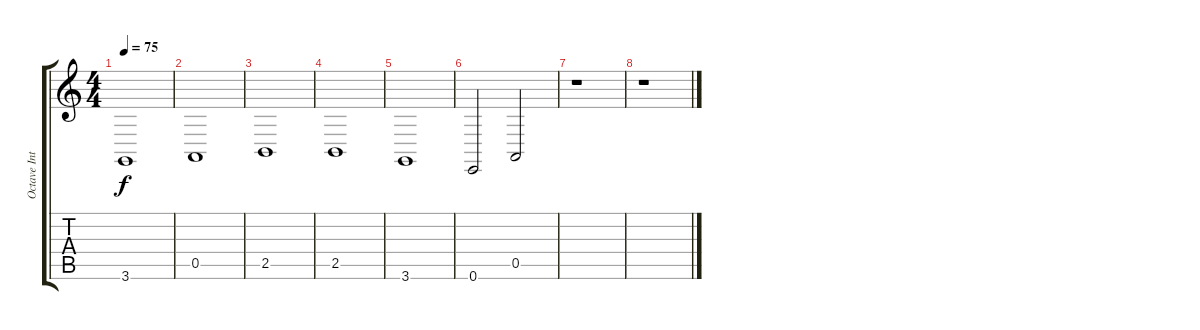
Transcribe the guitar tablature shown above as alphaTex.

\track ("Octave Intensifier" "Octave Int") {instrument stringensemble1}
\staff {score tabs}
\tuning (E4 B3 G3 D3 A2 E2) {hide}
\ts (4 4)
\tempo 75
\clef g2
\ks c
3.6.1{dy f} |
0.5.1 |
2.5.1 |
2.5.1 |
3.6.1 |
0.6.2 0.5.2 |
r.1 |
r.1
